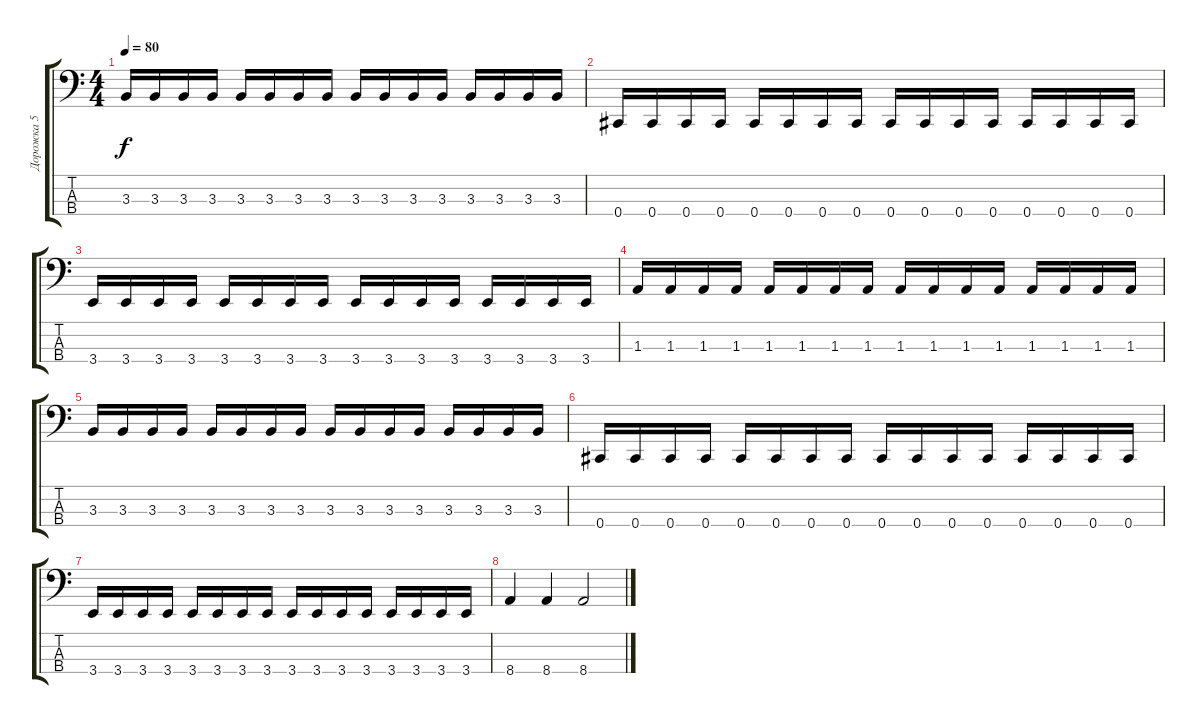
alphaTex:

\track ("Дорожка 5" "Дорожка 5") {instrument electricbassfinger}
\staff {score tabs}
\tuning (Gb2 Db2 Ab1 Db1) {hide}
\ts (4 4)
\tempo 80
\clef f4
\ks c
3.3.16{dy f} 3.3.16 3.3.16 3.3.16 3.3.16 3.3.16 3.3.16 3.3.16 3.3.16 3.3.16 3.3.16 3.3.16 3.3.16 3.3.16 3.3.16 3.3.16 |
0.4.16 0.4.16 0.4.16 0.4.16 0.4.16 0.4.16 0.4.16 0.4.16 0.4.16 0.4.16 0.4.16 0.4.16 0.4.16 0.4.16 0.4.16 0.4.16 |
3.4.16 3.4.16 3.4.16 3.4.16 3.4.16 3.4.16 3.4.16 3.4.16 3.4.16 3.4.16 3.4.16 3.4.16 3.4.16 3.4.16 3.4.16 3.4.16 |
1.3.16 1.3.16 1.3.16 1.3.16 1.3.16 1.3.16 1.3.16 1.3.16 1.3.16 1.3.16 1.3.16 1.3.16 1.3.16 1.3.16 1.3.16 1.3.16 |
3.3.16 3.3.16 3.3.16 3.3.16 3.3.16 3.3.16 3.3.16 3.3.16 3.3.16 3.3.16 3.3.16 3.3.16 3.3.16 3.3.16 3.3.16 3.3.16 |
0.4.16 0.4.16 0.4.16 0.4.16 0.4.16 0.4.16 0.4.16 0.4.16 0.4.16 0.4.16 0.4.16 0.4.16 0.4.16 0.4.16 0.4.16 0.4.16 |
3.4.16 3.4.16 3.4.16 3.4.16 3.4.16 3.4.16 3.4.16 3.4.16 3.4.16 3.4.16 3.4.16 3.4.16 3.4.16 3.4.16 3.4.16 3.4.16 |
8.4.4 8.4.4 8.4.2
